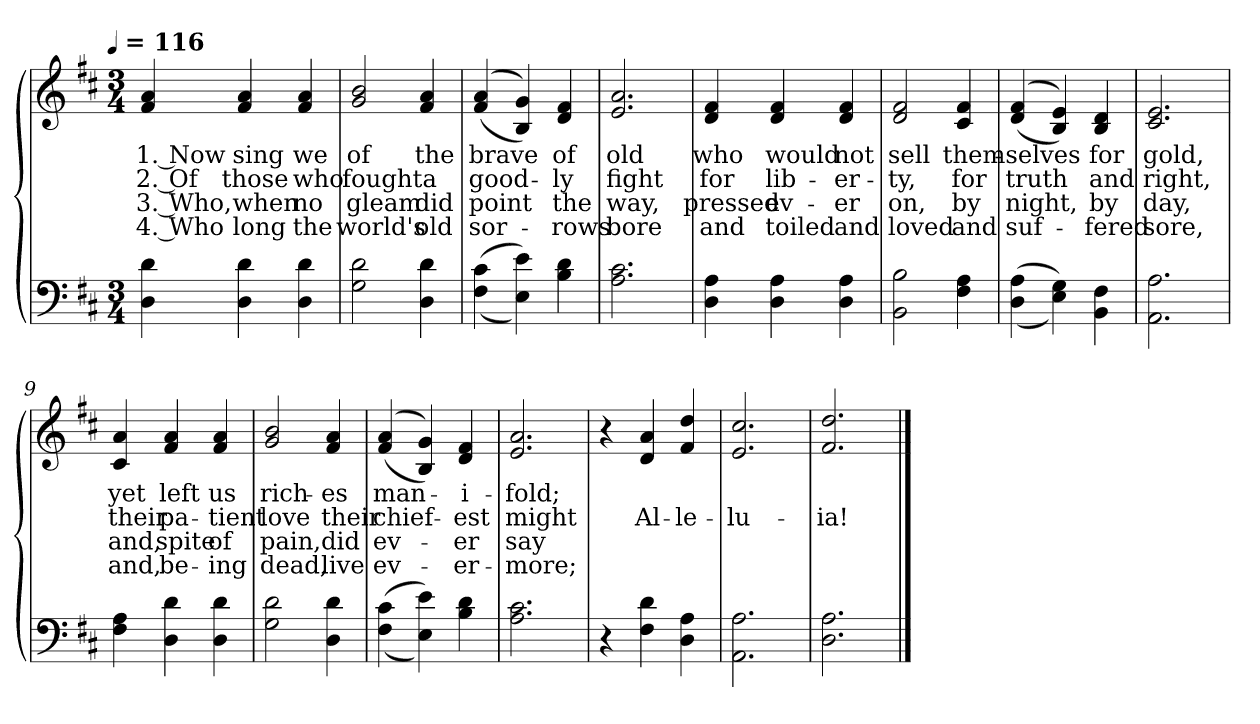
**kern	**kern	**text	**text	**text	**text
*part1	*part1	*part1	*part1	*part1	*part1
*staff2	*staff1	*staff1	*staff1	*staff1	*staff1
*clefF4	*clefG2	*	*	*	*
*k[f#c#]	*k[f#c#]	*	*	*	*
!!LO:TX:omd:t=[quarter] = 116
*M3/4	*M3/4	*	*	*	*
*MM116	*MM116	*	*	*	*
=1	=1	=1	=1	=1	=1
4D\ 4d\	4f#/ 4a/	1. Now	2. Of	3. Who,	4. Who
4D\ 4d\	4f#/ 4a/	sing	those	when	long
4D\ 4d\	4f#/ 4a/	we	who	no	the
=2	=2	=2	=2	=2	=2
2G\ 2d\	2g/ 2b/	of	fought	gleam	world's
4D\ 4d\	4f#/ 4a/	the	a	did	old
=3	=3	=3	=3	=3	=3
(<(>4F#\ 4c#\	(<(>4f#/ 4a/	brave	good-	point	sor-
4E\ 4e\))	4B/ 4g/))	.	.	.	.
4B\ 4d\	4d/ 4f#/	of	-ly	the	-rows
=4	=4	=4	=4	=4	=4
2.A\ 2.c#\	2.e/ 2.a/	old	fight	way,	bore
!!LO:LB:g=z
=5	=5	=5	=5	=5	=5
4D\ 4A\	4d/ 4f#/	who	for	pressed	and
4D\ 4A\	4d/ 4f#/	would	lib-	ev-	toiled
4D\ 4A\	4d/ 4f#/	not	-er-	-er	and
=6	=6	=6	=6	=6	=6
2BB\ 2B\	2d/ 2f#/	sell	-ty,	on,	loved
4F#\ 4A\	4c# 4f#	them-	for	by	and
=7	=7	=7	=7	=7	=7
(<(>4D\ 4A\	(<(>4d/ 4f#/	-selves	truth	night,	suf-
4E\ 4G\))	4B/ 4e/))	.	.	.	.
4BB\ 4F#\	4B/ 4d/	for	and	by	-fered
=8	=8	=8	=8	=8	=8
2.AA\ 2.A\	2.c#/ 2.e/	gold,	right,	day,	sore,
=9	=9	=9	=9	=9	=9
4F#\ 4A\	4c#/ 4a/	yet	their	and,	and,
4D\ 4d\	4f#/ 4a/	left	pa-	spite	be-
4D\ 4d\	4f#/ 4a/	us	-tient	of	-ing
!!LO:LB:g=z
=10	=10	=10	=10	=10	=10
2G\ 2d\	2g/ 2b/	rich-	love	pain,	dead,
4D\ 4d\	4f#/ 4a/	-es	their	did	live
=11	=11	=11	=11	=11	=11
(<(>4F#\ 4c#\	(<(>4f#/ 4a/	man-	chief-	ev-	ev-
4E\ 4e\))	4B/ 4g/))	.	.	.	.
4B\ 4d\	4d/ 4f#/	-i-	-est	-er	-er-
=12	=12	=12	=12	=12	=12
2.A\ 2.c#\	2.e/ 2.a/	-fold;	might	say	-more;
=13	=13	=13	=13	=13	=13
4r	4r	.	.	.	.
4F#\ 4d\	4d/ 4a/	.	Al-	.	.
4D\ 4A\	4f#/ 4dd/	.	-le-	.	.
=14	=14	=14	=14	=14	=14
2.AA\ 2.A\	2.e/ 2.cc#/	.	-lu-	.	.
=15	=15	=15	=15	=15	=15
2.D\ 2.A\	2.f#/ 2.dd/	.	-ia!	.	.
==	==	==	==	==	==
*-	*-	*-	*-	*-	*-
